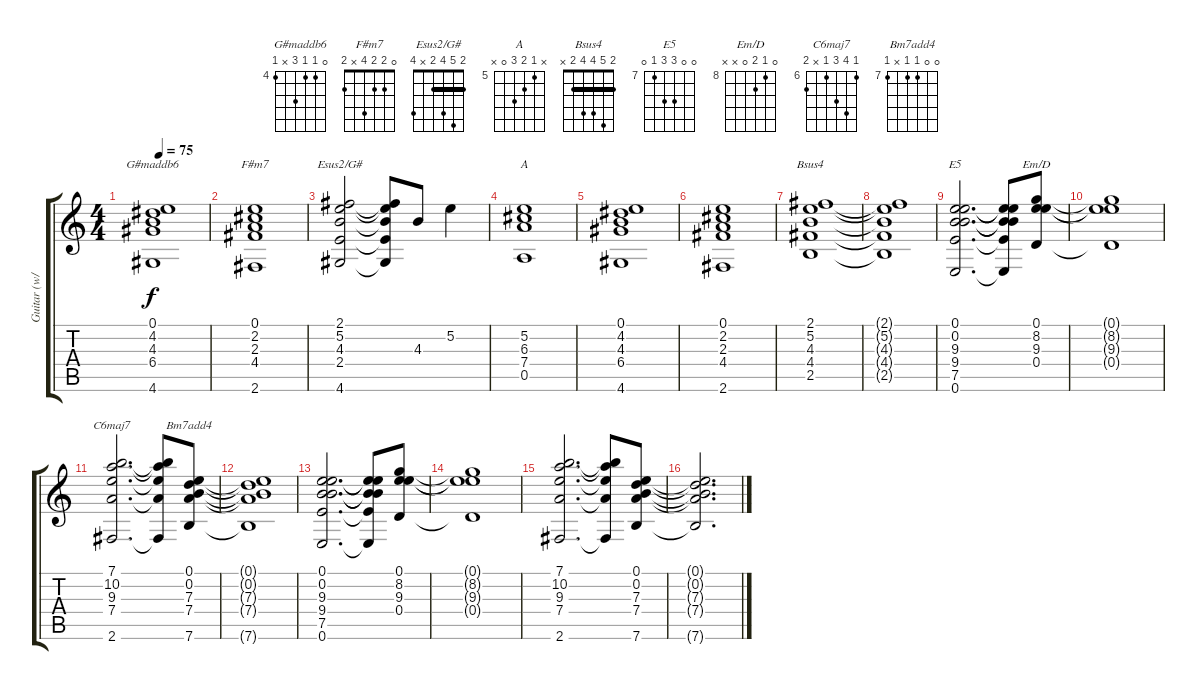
\track ("Guitar (w/chorus)" "Guitar (w/") {instrument electricguitarjazz}
\staff {score tabs}
\tuning (E4 B3 G3 D3 A2 E2) {hide}
\chord ("G#maddb6" 0 4 4 6 x 4) {firstfret 4}
\chord ("F#m7" 0 2 2 4 x 2)
\chord ("Esus2/G#" 2 5 4 2 x 4) {barre 2}
\chord ("A" x 5 6 7 0 x) {firstfret 5}
\chord ("Bsus4" 2 5 4 4 2 x) {barre 2}
\chord ("E5" 0 0 9 9 7 0) {firstfret 7}
\chord ("Em/D" 0 8 9 0 x x) {firstfret 8}
\chord ("C6maj7" 6 9 8 6 x 7) {firstfret 6}
\chord ("Bm7add4" 0 0 7 7 x 7) {firstfret 7}
\ts (4 4)
\tempo 75
\clef g2
\ks c
(0.1 4.2 4.3 6.4 4.6).1{ch "G#maddb6" dy f} |
(0.1 2.2 2.3 4.4 2.6).1{ch "F#m7"} |
(2.1 5.2 4.3 2.4 4.6).2{ch "Esus2/G#"} (2.1{t} 5.2{t} 4.3{t} 2.4{t} 4.6{t}).8 4.3.8 5.2.4 |
(5.2 6.3 7.4 0.5).1{ch "A"} |
(0.1 4.2 4.3 6.4 4.6).1 |
(0.1 2.2 2.3 4.4 2.6).1 |
(2.1 5.2 4.3 4.4 2.5).1{ch "Bsus4"} |
(2.1{t} 5.2{t} 4.3{t} 4.4{t} 2.5{t}).1 |
(0.1 0.2 9.3 9.4 7.5 0.6).2{d ch "E5"} (0.1{t} 0.2{t} 9.3{t} 9.4{t} 7.5{t} 0.6{t}).8 (0.1 8.2 9.3 0.4).8{ch "Em/D"} |
(0.1{t} 8.2{t} 9.3{t} 0.4{t}).1 |
(7.1 10.2 9.3 7.4 2.6).2{d ch "C6maj7"} (7.1{t} 10.2{t} 9.3{t} 7.4{t} 2.6{t}).8 (0.1 0.2 7.3 7.4 7.6).8{ch "Bm7add4"} |
(0.1{t} 0.2{t} 7.3{t} 7.4{t} 7.6{t}).1 |
(0.1 0.2 9.3 9.4 7.5 0.6).2{d} (0.1{t} 0.2{t} 9.3{t} 9.4{t} 7.5{t} 0.6{t}).8 (0.1 8.2 9.3 0.4).8 |
(0.1{t} 8.2{t} 9.3{t} 0.4{t}).1 |
(7.1 10.2 9.3 7.4 2.6).2{d} (7.1{t} 10.2{t} 9.3{t} 7.4{t} 2.6{t}).8 (0.1 0.2 7.3 7.4 7.6).8 |
(0.1{t} 0.2{t} 7.3{t} 7.4{t} 7.6{t}).2{d}
